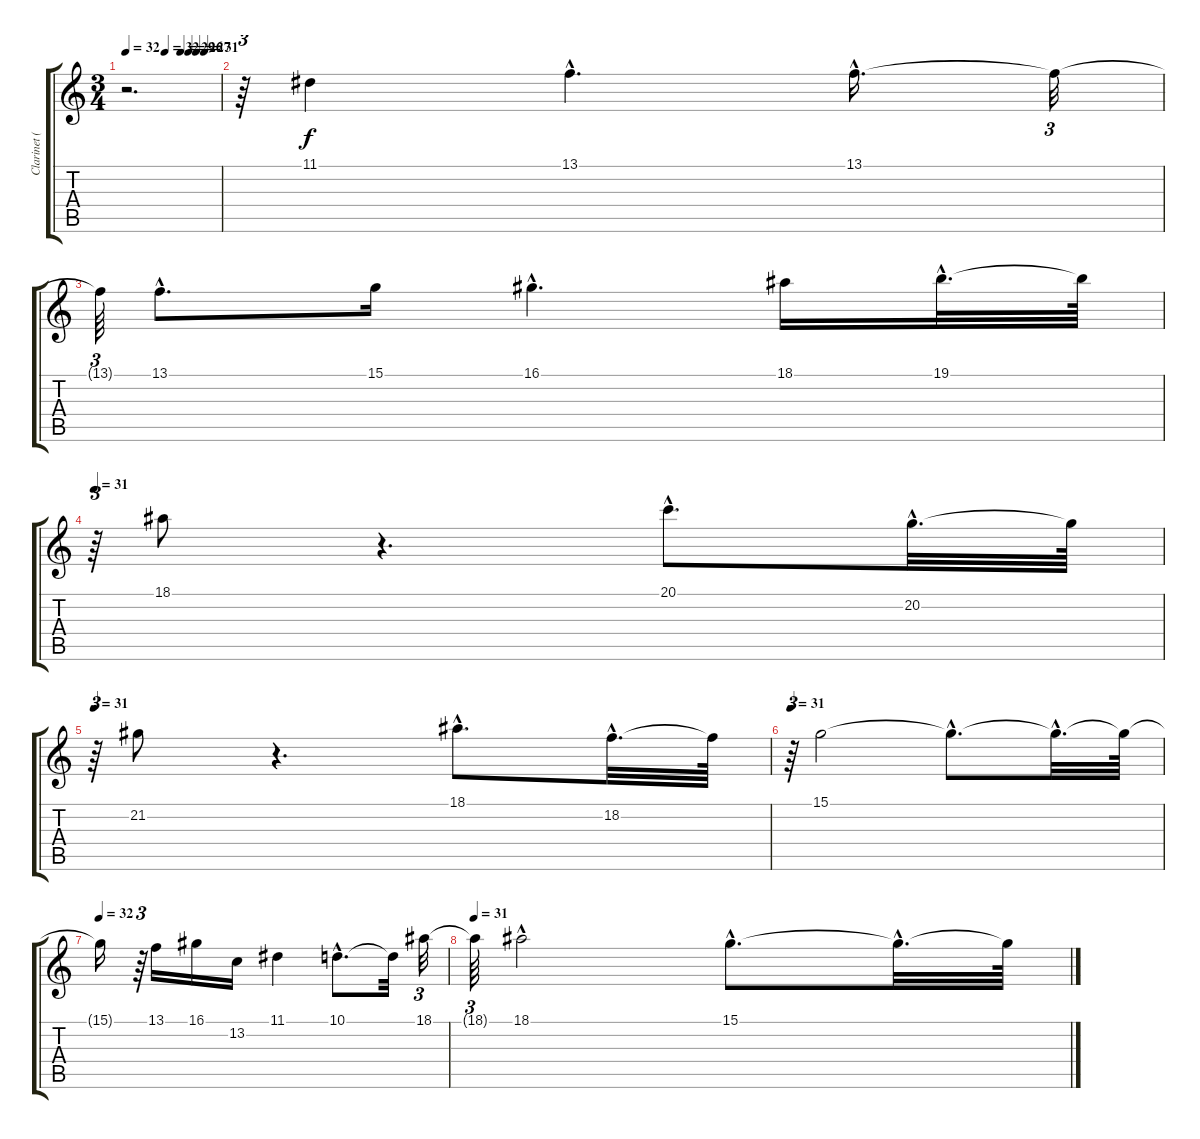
\track ("Clarinet (x2)" "Clarinet (") {instrument clarinet}
\staff {score tabs}
\tuning (E4 B3 G3 D3 A2 E2) {hide}
\ts (3 4)
\tempo 32
\tempo (32 0.4166666666666667)
\tempo (29 0.5833333333333334)
\tempo (26 0.6666666666666666)
\tempo (27 0.75)
\tempo (31 0.8333333333333334)
\clef g2
\ks c
r.2{d dy f} |
r.64{tu (3 2)} 11.1.4 13.1{hac}.4{d} 13.1{hac}.16{d} 13.1{t}.32{tu (3 2)} |
13.1{t}.64{tu (3 2)} 13.1{hac}.8{d} 15.1.16 16.1{hac}.4{d} 18.1.16 19.1{hac}.32{d} 19.1{t}.64 |
\tempo 31
r.64{tu (3 2)} 18.1.8 r.4{d} 20.1{hac}.8{d} 20.2{hac}.32{d} 20.2{t}.64 |
\tempo 31
r.64{tu (3 2)} 21.2.8 r.4{d} 18.1{hac}.8{d} 18.2{hac}.32{d} 18.2{t}.64 |
\tempo 31
r.64{tu (3 2)} 15.1.2 15.1{hac t}.8{d} 15.1{hac t}.32{d} 15.1{t}.64 |
\tempo 32
15.1{t}.16 r.64{tu (3 2)} 13.1.16 16.1.16 13.2.16 11.1.4 10.1{hac}.8{d} 10.1{t}.32 18.1.32{tu (3 2)} |
\tempo 31
18.1{t}.64{tu (3 2)} 18.1{hac}.2 15.1{hac}.8{d} 15.1{hac t}.32{d} 15.1{t}.64
